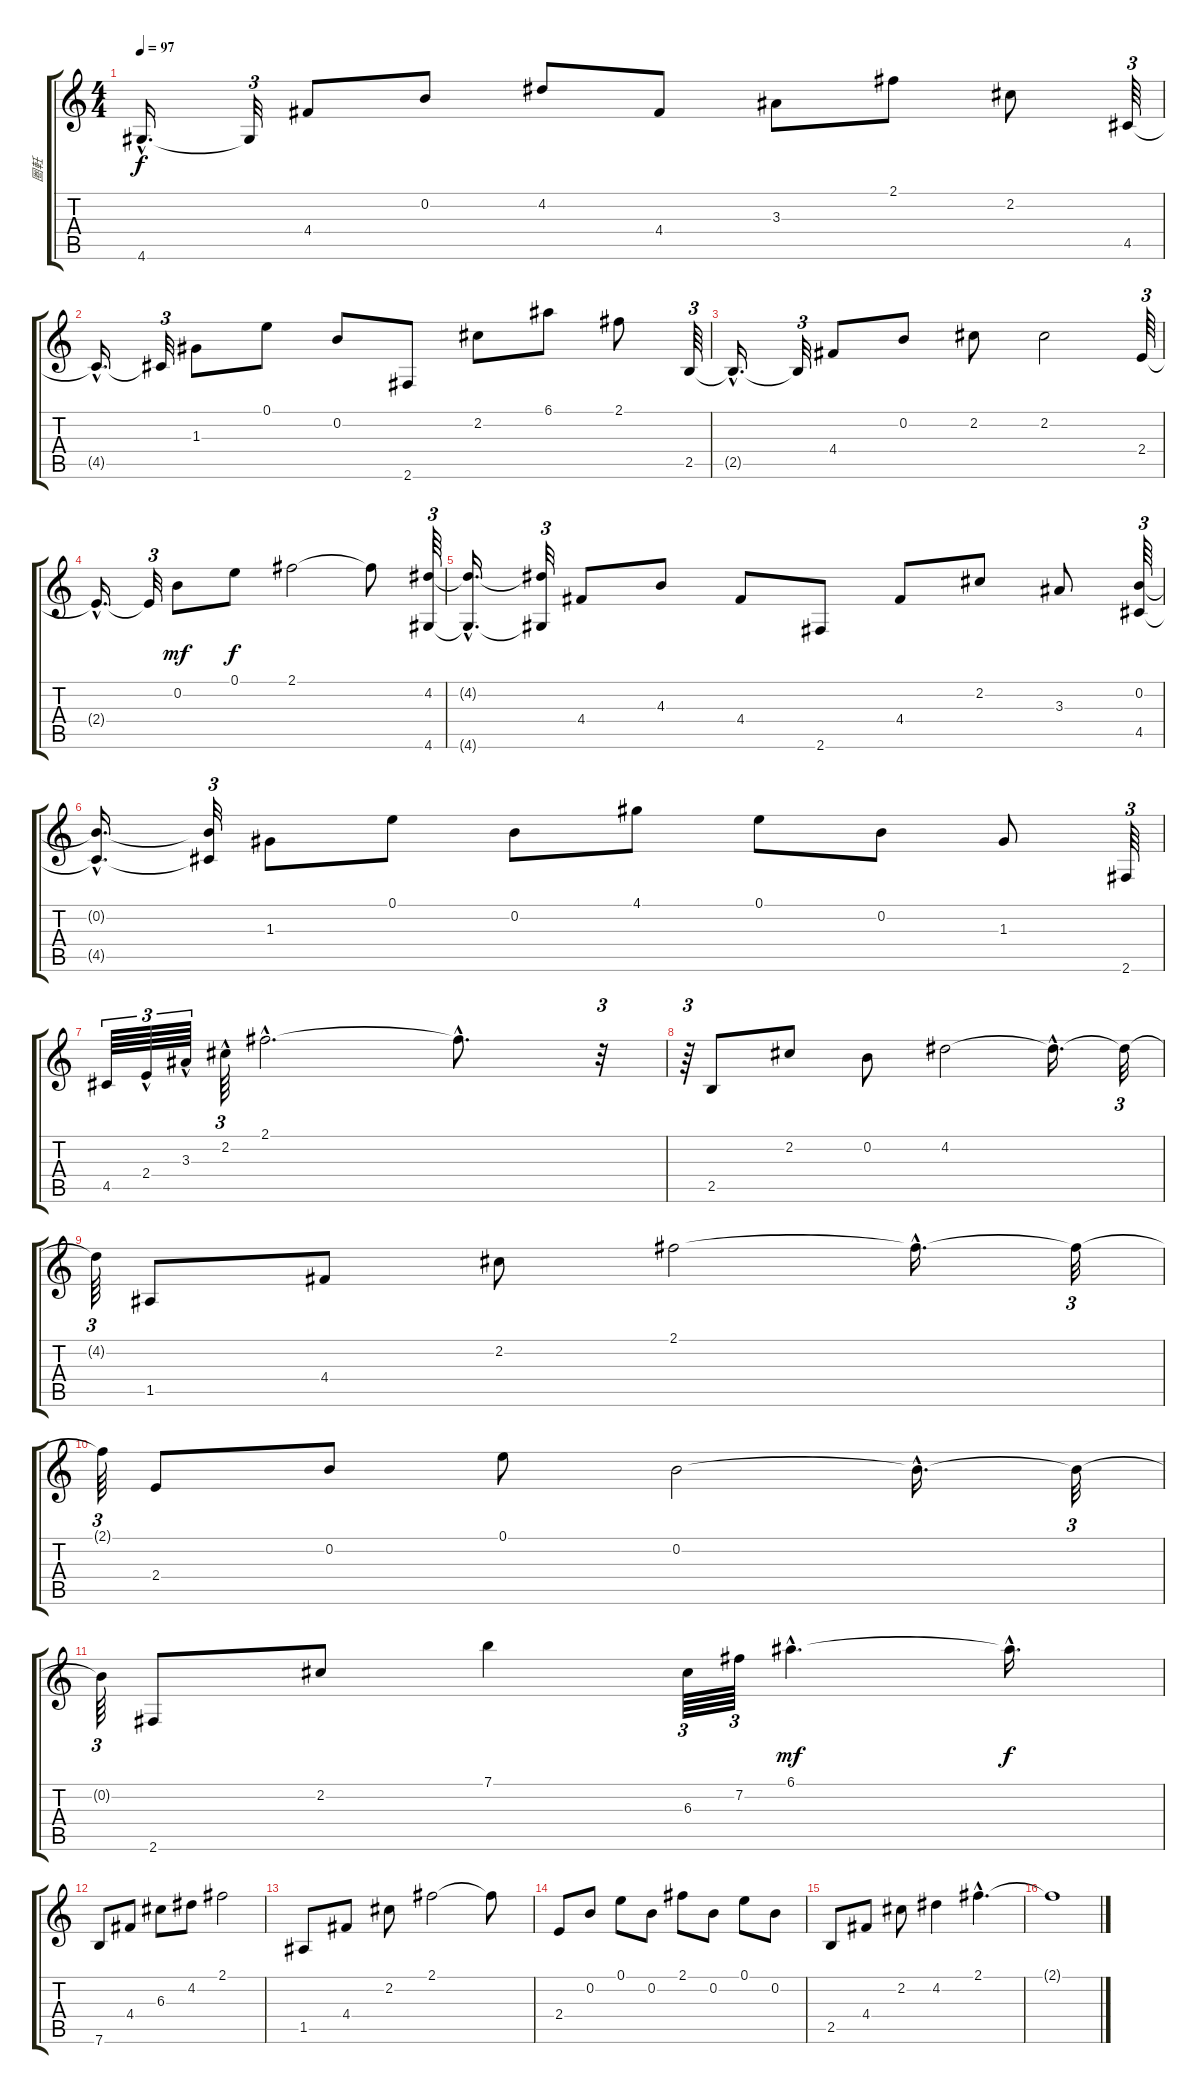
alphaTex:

\track ("圈軠" "圈軠") {instrument acousticguitarsteel}
\staff {score tabs}
\tuning (E4 B3 G3 D3 A2 E2) {hide}
\ts (4 4)
\tempo 97
\clef g2
\ks c
4.6{hac t}.16{d dy f} 4.6{t}.32{tu (3 2)} 4.4.8 0.2.8 4.2.8 4.4.8 3.3.8 2.1.8 2.2.8 4.5.64{tu (3 2)} |
4.5{hac t}.16{d} 4.5{t}.32{tu (3 2)} 1.3.8 0.1.8 0.2.8 2.6.8 2.2.8 6.1.8 2.1.8 2.5.64{tu (3 2)} |
2.5{hac t}.16{d} 2.5{t}.32{tu (3 2)} 4.4.8 0.2.8 2.2.8 2.2.2 2.4.64{tu (3 2)} |
2.4{hac t}.16{d} 2.4{t}.32{tu (3 2)} 0.2.8{dy mf} 0.1.8{dy f} 2.1.2 2.1{t}.8 (4.2 4.6).64{tu (3 2)} |
(4.2{hac t} 4.6{hac t}).16{d} (4.2{t} 4.6{t}).32{tu (3 2)} 4.4.8 4.3.8 4.4.8 2.6.8 4.4.8 2.2.8 3.3.8 (0.2 4.5).64{tu (3 2)} |
(0.2{hac t} 4.5{hac t}).16{d} (0.2{t} 4.5{t}).32{tu (3 2)} 1.3.8 0.1.8 0.2.8 4.1.8 0.1.8 0.2.8 1.3.8 2.6.64{tu (3 2)} |
4.5.64{tu (3 2)} 2.4{hac}.64{tu (3 2)} 3.3{hac}.64{tu (3 2)} 2.2{hac}.64{tu (3 2)} 2.1{hac}.2{d} 2.1{hac t}.8{d} r.32{tu (3 2)} |
r.64{tu (3 2)} 2.5.8 2.2.8 0.2.8 4.2.2 4.2{hac t}.16{d} 4.2{t}.32{tu (3 2)} |
4.2{t}.64{tu (3 2)} 1.5.8 4.4.8 2.2.8 2.1.2 2.1{hac t}.16{d} 2.1{t}.32{tu (3 2)} |
2.1{t}.64{tu (3 2)} 2.4.8 0.2.8 0.1.8 0.2.2 0.2{hac t}.16{d} 0.2{t}.32{tu (3 2)} |
0.2{t}.64{tu (3 2)} 2.6.8 2.2.8 7.1.4 6.3.64{tu (3 2)} 7.2.64{tu (3 2)} 6.1{hac}.4{d dy mf} 6.1{hac t}.16{d dy f} |
7.6.8 4.4.8 6.3.8 4.2.8 2.1.2 |
1.5.8 4.4.8 2.2.8 2.1.2 2.1{t}.8 |
2.4.8 0.2.8 0.1.8 0.2.8 2.1.8 0.2.8 0.1.8 0.2.8 |
2.5.8 4.4.8 2.2.8 4.2.4 2.1{hac}.4{d} |
2.1{t}.1
